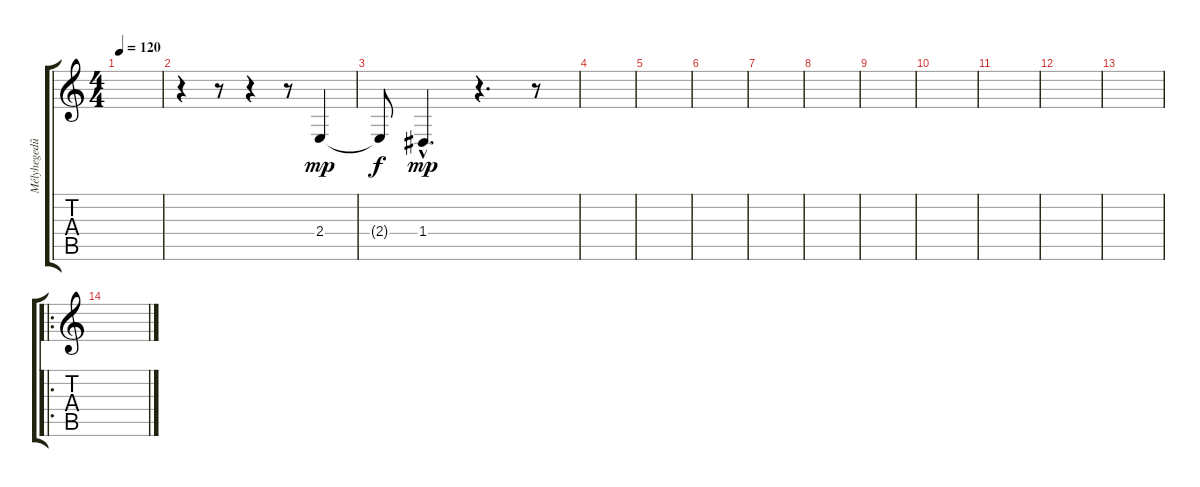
\track ("Mélyhegedû" "Mélyhegedû") {instrument viola}
\staff {score tabs}
\tuning (E4 B3 G3 D3 A2 E2) {hide}
\ts (4 4)
\tempo 120
\clef g2
\ks c
|
r.4{volume 13} r.8 r.4 r.8 2.4.4{dy mp} |
2.4{t}.8{dy f} 1.4{hac}.4{d dy mp} r.4{d} r.8 |
|
|
|
|
|
|
|
|
|
|
\ro
